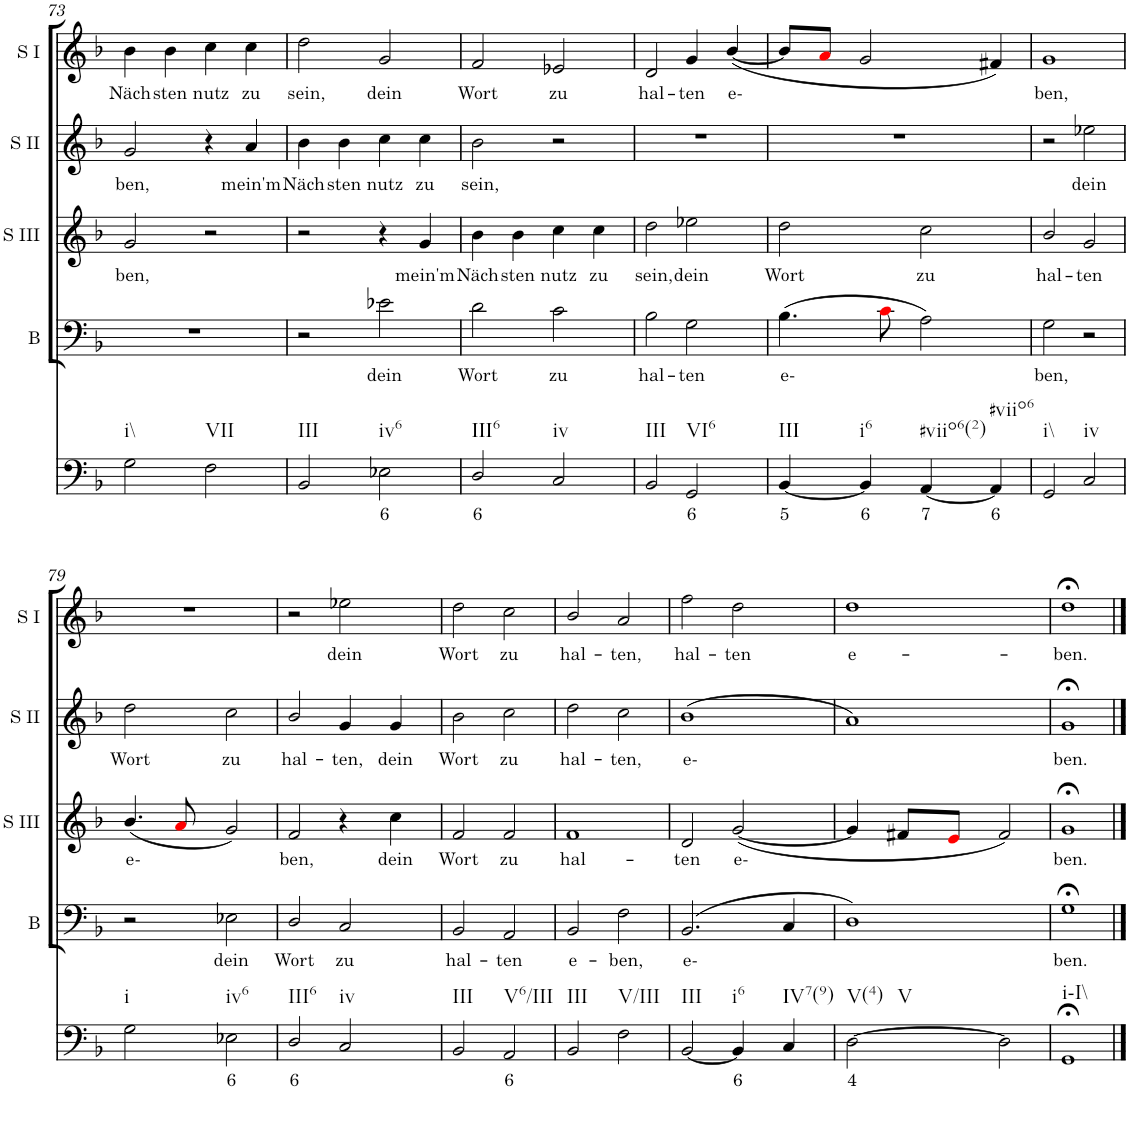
**kern	**text	**kern	**text	**kern	**text	**kern	**text	**kern	**text
*part5	*part5	*part4	*part4	*part3	*part3	*part2	*part2	*part1	*part1
*staff5	*staff5	*staff4	*staff4	*staff3	*staff3	*staff2	*staff2	*staff1	*staff1
*I"Continuo	*	*I"Bass	*	*I"Soprano III	*	*I"Soprano II	*	*I"Soprano I	*
*	*	*I'B	*	*I'S III	*	*I'S II	*	*I'S I	*
!!LO:PB:g=z
*clefF4	*	*clefF4	*	*clefG2	*	*clefG2	*	*clefG2	*
*k[b-]	*	*k[b-]	*	*k[b-]	*	*k[b-]	*	*k[b-]	*
*M4/4	*	*M4/4	*	*M4/4	*	*M4/4	*	*M4/4	*
=73	=73	=73	=73	=73	=73	=73	=73	=73	=73
!LO:TX:b:t=i\\	!	!	!	!	!	!	!	!	!
!	!	!	!	!	!LO:LY:b	!	!LO:LY:b	!	!LO:LY:b
2G\	.	1r	.	2g/	ben,	2g/	ben,	4b-\	Näch-
!	!	!	!	!	!	!	!	!	!LO:LY:b
.	.	.	.	.	.	.	.	4b-\	sten
!LO:TX:b:t=VII	!	!	!	!	!	!	!	!	!
!	!	!	!	!	!	!	!	!	!LO:LY:b
2F\	.	.	.	2r	.	4r	.	4cc\	nutz
!	!	!	!	!	!	!	!LO:LY:b	!	!LO:LY:b
.	.	.	.	.	.	4a/	mein'm	4cc\	zu
=74	=74	=74	=74	=74	=74	=74	=74	=74	=74
!LO:TX:b:t=III	!	!	!	!	!	!	!	!	!
!	!	!	!	!	!	!	!LO:LY:b	!	!LO:LY:b
2BB-/	.	2r	.	2r	.	4b-\	Näch-	2dd\	sein,
!	!	!	!	!	!	!	!LO:LY:b	!	!
.	.	.	.	.	.	4b-\	sten	.	.
!LO:TX:b:t=iv6	!	!	!	!	!	!	!	!	!
!	!LO:LY:b	!	!LO:LY:b	!	!	!	!LO:LY:b	!	!LO:LY:b
2E-X\	6	2e-X\	dein	4r	.	4cc\	nutz	2g/	dein
!	!	!	!	!	!LO:LY:b	!	!LO:LY:b	!	!
.	.	.	.	4g/	mein'm	4cc\	zu	.	.
=75	=75	=75	=75	=75	=75	=75	=75	=75	=75
!LO:TX:b:t=III6	!	!	!	!	!	!	!	!	!
!	!LO:LY:b	!	!LO:LY:b	!	!LO:LY:b	!	!LO:LY:b	!	!LO:LY:b
2D/	6	2d\	Wort	4b-\	Näch-	2b-\	sein,	2f/	Wort
!	!	!	!	!	!LO:LY:b	!	!	!	!
.	.	.	.	4b-\	sten	.	.	.	.
!LO:TX:b:t=iv	!	!	!	!	!	!	!	!	!
!	!	!	!LO:LY:b	!	!LO:LY:b	!	!	!	!LO:LY:b
2C/	.	2c\	zu	4cc\	nutz	2r	.	2e-X/	zu
!	!	!	!	!	!LO:LY:b	!	!	!	!
.	.	.	.	4cc\	zu	.	.	.	.
=76	=76	=76	=76	=76	=76	=76	=76	=76	=76
!LO:TX:b:t=III	!	!	!	!	!	!	!	!	!
!	!	!	!LO:LY:b	!	!LO:LY:b	!	!	!	!LO:LY:b
2BB-/	.	2B-\	hal-	2dd\	sein,	1r	.	2d/	hal-
!LO:TX:b:t=VI6	!	!	!	!	!	!	!	!	!
!	!LO:LY:b	!	!LO:LY:b	!	!LO:LY:b	!	!	!	!LO:LY:b
2GG/	6	2G\	ten	2ee-X\	dein	.	.	4g/	ten
!	!	!	!	!	!	!	!	!	!LO:LY:b
.	.	.	.	.	.	.	.	([4b-/	e-
=77	=77	=77	=77	=77	=77	=77	=77	=77	=77
!LO:TX:b:t=III	!	!	!	!	!	!	!	!	!
!	!LO:LY:b	!	!LO:LY:b	!	!LO:LY:b	!	!	!	!
[4BB-/	5	(4.B-\	e-	2dd\	Wort	1r	.	8b-/L]	.
.	.	.	.	.	.	.	.	8ai/J	.
!LO:TX:b:t=i6	!	!	!	!	!	!	!	!	!
!	!LO:LY:b	!	!	!	!	!	!	!	!
4BB-/]	6	.	.	.	.	.	.	2g/	.
.	.	8ci\	.	.	.	.	.	.	.
!LO:TX:b:t=#viio6(2)	!	!	!	!	!	!	!	!	!
!	!LO:LY:b	!	!	!	!LO:LY:b	!	!	!	!
[4AA/	7	2A\)	.	2cc\	zu	.	.	.	.
!LO:TX:b:t=#viio6	!	!	!	!	!	!	!	!	!
!	!LO:LY:b	!	!	!	!	!	!	!	!
4AA/]	6	.	.	.	.	.	.	4f#X/)	.
=78	=78	=78	=78	=78	=78	=78	=78	=78	=78
!LO:TX:b:t=i\\	!	!	!	!	!	!	!	!	!
!	!	!	!LO:LY:b	!	!LO:LY:b	!	!	!	!LO:LY:b
2GG/	.	2G\	ben,	2b-/	hal-	2r	.	1g	ben,
!LO:TX:b:t=iv	!	!	!	!	!	!	!	!	!
!	!	!	!	!	!LO:LY:b	!	!LO:LY:b	!	!
2C/	.	2r	.	2g/	ten	2ee-X\	dein	.	.
!!LO:LB:g=z
=79	=79	=79	=79	=79	=79	=79	=79	=79	=79
!LO:TX:b:t=i	!	!	!	!	!	!	!	!	!
!	!	!	!	!	!LO:LY:b	!	!LO:LY:b	!	!
2G\	.	2r	.	(4.b-/	e-	2dd\	Wort	1r	.
.	.	.	.	8ai/	.	.	.	.	.
!LO:TX:b:t=iv6	!	!	!	!	!	!	!	!	!
!	!LO:LY:b	!	!LO:LY:b	!	!	!	!LO:LY:b	!	!
2E-X\	6	2E-X\	dein	2g/)	.	2cc\	zu	.	.
=80	=80	=80	=80	=80	=80	=80	=80	=80	=80
!LO:TX:b:t=III6	!	!	!	!	!	!	!	!	!
!	!LO:LY:b	!	!LO:LY:b	!	!LO:LY:b	!	!LO:LY:b	!	!
2D/	6	2D/	Wort	2f/	ben,	2b-/	hal-	2r	.
!LO:TX:b:t=iv	!	!	!	!	!	!	!	!	!
!	!	!	!LO:LY:b	!	!	!	!LO:LY:b	!	!LO:LY:b
2C/	.	2C/	zu	4r	.	4g/	ten,	2ee-X\	dein
!	!	!	!	!	!LO:LY:b	!	!LO:LY:b	!	!
.	.	.	.	4cc\	dein	4g/	dein	.	.
=81	=81	=81	=81	=81	=81	=81	=81	=81	=81
!LO:TX:b:t=III	!	!	!	!	!	!	!	!	!
!	!	!	!LO:LY:b	!	!LO:LY:b	!	!LO:LY:b	!	!LO:LY:b
2BB-/	.	2BB-/	hal-	2f/	Wort	2b-\	Wort	2dd\	Wort
!LO:TX:b:t=V6/III	!	!	!	!	!	!	!	!	!
!	!LO:LY:b	!	!LO:LY:b	!	!LO:LY:b	!	!LO:LY:b	!	!LO:LY:b
2AA/	6	2AA/	ten	2f/	zu	2cc\	zu	2cc\	zu
=82	=82	=82	=82	=82	=82	=82	=82	=82	=82
!LO:TX:b:t=III	!	!	!	!	!	!	!	!	!
!	!	!	!LO:LY:b	!	!LO:LY:b	!	!LO:LY:b	!	!LO:LY:b
2BB-/	.	2BB-/	e-	1f	hal-	2dd\	hal-	2b-/	hal-
!LO:TX:b:t=V/III	!	!	!	!	!	!	!	!	!
!	!	!	!LO:LY:b	!	!	!	!LO:LY:b	!	!LO:LY:b
2F\	.	2F\	ben,	.	.	2cc\	ten,	2a/	ten,
=83	=83	=83	=83	=83	=83	=83	=83	=83	=83
!LO:TX:b:t=III	!	!	!	!	!	!	!	!	!
!	!	!	!LO:LY:b	!	!LO:LY:b	!	!LO:LY:b	!	!LO:LY:b
[2BB-/	.	(2.BB-/	e-	2d/	ten	(1b-	e-	2ff\	hal-
!LO:TX:b:t=i6	!	!	!	!	!	!	!	!	!
!	!LO:LY:b	!	!	!	!LO:LY:b	!	!	!	!LO:LY:b
4BB-/]	6	.	.	([2g/	e-	.	.	2dd\	ten
!LO:TX:b:t=IV7(9)	!	!	!	!	!	!	!	!	!
4C/	.	4C/	.	.	.	.	.	.	.
=84	=84	=84	=84	=84	=84	=84	=84	=84	=84
!LO:TX:b:t=V(4)	!	!	!	!	!	!	!	!	!
!LO:TX:b:t=V	!	!	!	!	!	!	!	!	!
!	!LO:LY:b	!	!	!	!	!	!	!	!LO:LY:b
[2D\	4	1D)	.	4g/]	.	1a)	.	1dd	e-
.	.	.	.	8f#X/L	.	.	.	.	.
.	.	.	.	8ei/J	.	.	.	.	.
2D\]	.	.	.	2f#/)	.	.	.	.	.
=85	=85	=85	=85	=85	=85	=85	=85	=85	=85
!LO:TX:b:t=i\\-I\\	!	!	!	!	!	!	!	!	!
!	!	!	!LO:LY:b	!	!LO:LY:b	!	!LO:LY:b	!	!LO:LY:b
1GG;<	.	1G;<	ben.	1g;<	ben.	1g;<	ben.	1dd;<	ben.
==	==	==	==	==	==	==	==	==	==
*-	*-	*-	*-	*-	*-	*-	*-	*-	*-
